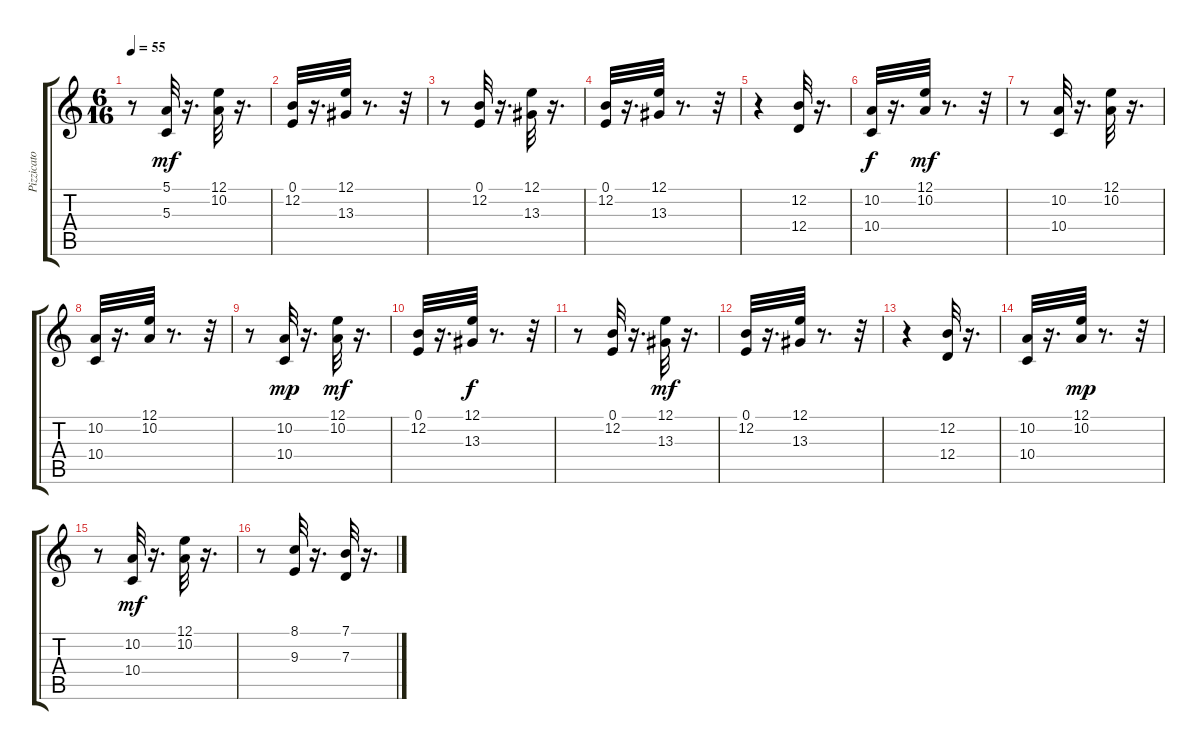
\track ("Pizzicato" "Pizzicato") {instrument orchestralharp}
\staff {score tabs}
\tuning (E4 B3 G3 D3 A2 E2) {hide}
\ts (6 16)
\tempo 55
\clef g2
\ks c
r.8{dy mf} (5.1 5.3).32 r.16{d} (12.1 10.2).32 r.16{d} |
(0.1 12.2).32 r.16{d} (12.1 13.3).32 r.8{d} r.32 |
r.8 (0.1 12.2).32 r.16{d} (12.1 13.3).32 r.16{d} |
(0.1 12.2).32 r.16{d} (12.1 13.3).32 r.8{d} r.32 |
r.4 (12.2 12.4).32 r.16{d} |
(10.2 10.4).32{dy f} r.16{d} (12.1 10.2).32{dy mf} r.8{d} r.32 |
r.8 (10.2 10.4).32 r.16{d} (12.1 10.2).32 r.16{d} |
(10.2 10.4).32 r.16{d} (12.1 10.2).32 r.8{d} r.32 |
r.8 (10.2 10.4).32{dy mp} r.16{d} (12.1 10.2).32{dy mf} r.16{d} |
(0.1 12.2).32 r.16{d} (12.1 13.3).32{dy f} r.8{d} r.32 |
r.8 (0.1 12.2).32 r.16{d} (12.1 13.3).32{dy mf} r.16{d} |
(0.1 12.2).32 r.16{d} (12.1 13.3).32 r.8{d} r.32 |
r.4 (12.2 12.4).32 r.16{d} |
(10.2 10.4).32 r.16{d} (12.1 10.2).32{dy mp} r.8{d} r.32 |
r.8 (10.2 10.4).32{dy mf} r.16{d} (12.1 10.2).32 r.16{d} |
r.8 (8.1 9.3).32 r.16{d} (7.1 7.3).32 r.16{d}
